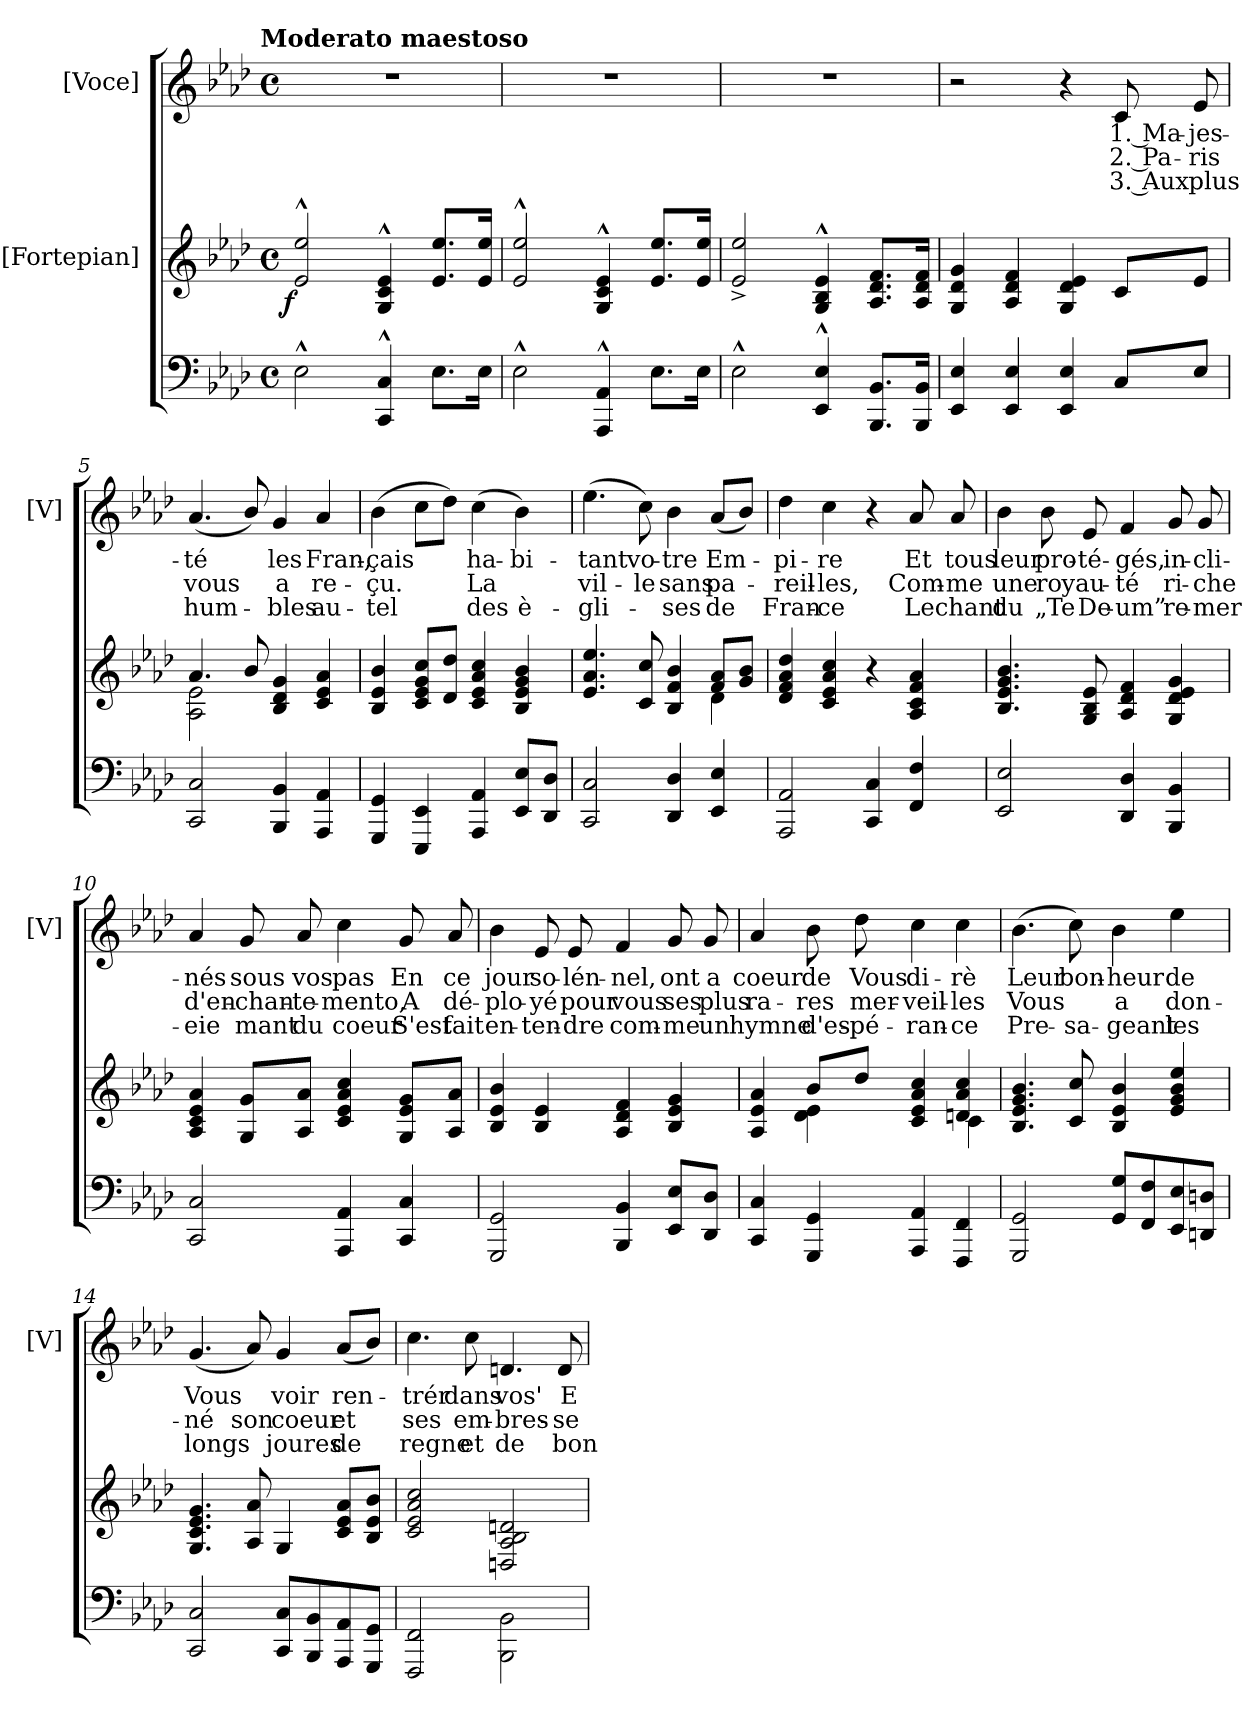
**kern	**kern	**dynam	**kern	**text	**text	**text
*part3	*part2	*part2	*part1	*part1	*part1	*part1
*staff3	*staff2	*staff2	*staff1	*staff1	*staff1	*staff1
*	*I"[Fortepian]	*	*I"[Voce]	*	*	*
*	*	*	*I'[V]	*	*	*
*clefF4	*clefG2	*	*clefG2	*	*	*
*k[b-e-a-d-]	*k[b-e-a-d-]	*	*k[b-e-a-d-]	*	*	*
!!LO:TX:omd:t=Moderato maestoso
*M4/4	*M4/4	*	*M4/4	*	*	*
*met(c)	*met(c)	*	*met(c)	*	*	*
*MM88	*MM88	*	*MM88	*	*	*
=1	=1	=1	=1	=1	=1	=1
!	!	!LO:DY:b:rj	!	!	!	!
2E-^^>\	2e-^^>/ 2ee-^^>/	f	1r	.	.	.
4CC^^>/ 4C^^>/	4G^^>/ 4c^^>/ 4e-^^>/	.	.	.	.	.
8.E-\L	8.e-/ 8.ee-/L	.	.	.	.	.
16E-\Jk	16e-/ 16ee-/Jk	.	.	.	.	.
=2	=2	=2	=2	=2	=2	=2
2E-^^>\	2e-^^>/ 2ee-^^>/	.	1r	.	.	.
4AAA-^^>/ 4AA-^^>/	4G^^>/ 4c^^>/ 4e-^^>/	.	.	.	.	.
8.E-\L	8.e-/ 8.ee-/L	.	.	.	.	.
16E-\Jk	16e-/ 16ee-/Jk	.	.	.	.	.
=3	=3	=3	=3	=3	=3	=3
2E-^^>\	2e-^/ 2ee-^/	.	1r	.	.	.
4EE-^^>/ 4E-^^>/	4G^^>/ 4B-^^>/ 4e-^^>/	.	.	.	.	.
8.BBB-/ 8.BB-/L	8.A-/ 8.d-/ 8.f/L	.	.	.	.	.
16BBB-/ 16BB-/Jk	16A-/ 16d-/ 16f/Jk	.	.	.	.	.
=4	=4	=4	=4	=4	=4	=4
4EE-/ 4E-/	4G/ 4d-/ 4g/	.	2r	.	.	.
4EE-/ 4E-/	4A-/ 4d-/ 4f/	.	.	.	.	.
4EE-/ 4E-/	4G/ 4d-/ 4e-/	.	4r	.	.	.
8C/L	8c/L	.	8c/	1. Ma-	2. Pa-	3. Aux
8E-/J	8e-/J	.	8e-/	-jes-	-ris	plus
=5	=5	=5	=5	=5	=5	=5
*	*^	*	*	*	*	*
2CC/ 2C/	4.a-/	2A-\ 2e-\	.	(<4.a-/	-té	vous	hum-
.	8b-/	.	.	8b-/)	.	.	.
4BBB-/ 4BB-/	4B-/ 4d-/ 4g/	2ryy	.	4g/	les	a	-bles
4AAA-/ 4AA-/	4c/ 4e-/ 4a-/	.	.	4a-/	Fran,-	re-	au-
*	*v	*v	*	*	*	*	*
=6	=6	=6	=6	=6	=6	=6
4GGG/ 4GG/	4B-/ 4e-/ 4b-/	.	(>4b-\	-çais	-çu.	-tel
4EEE-/ 4EE-/	8c/ 8e-/ 8g/ 8cc/L	.	8cc\L	.	.	.
.	8d-/ 8dd-/J	.	8dd-\J)	.	.	.
4AAA-/ 4AA-/	4c/ 4e-/ 4a-/ 4cc/	.	(>4cc\	ha-	La	des
8EE-/ 8E-/L	4B-/ 4e-/ 4g/ 4b-/	.	4b-\)	-bi-	.	è-
8DD-/ 8D-/J	.	.	.	.	.	.
=7	=7	=7	=7	=7	=7	=7
*	*^	*	*	*	*	*
2CC/ 2C/	4.e-/ 4.a-/ 4.ee-/	2ryy	.	(>4.ee-\	-tant	vil-	-gli-
.	8c/ 8cc/	.	.	8cc\)	vo-	-le	.
4DD-/ 4D-/	4B-/ 4f/ 4b-/	4ryy	.	4b-\	-tre	sans	-ses
4EE-/ 4E-/	8f/ 8a-/L	4d-\	.	(<8a-/L	Em-	pa-	de
.	8g/ 8b-/J	.	.	8b-/J)	.	.	.
*	*v	*v	*	*	*	*	*
=8	=8	=8	=8	=8	=8	=8
2AAA-/ 2AA-/	4d-/ 4f/ 4a-/ 4dd-/	.	4dd-\	-pi-	-reil-	Fran-
.	4c/ 4e-/ 4a-/ 4cc/	.	4cc\	-re	-les,	-ce
4CC/ 4C/	4r	.	4r	.	.	.
4FF/ 4F/	4A-/ 4c/ 4f/ 4a-/	.	8a-/	Et	Com-	Le
.	.	.	8a-/	tous	-me	chant
=9	=9	=9	=9	=9	=9	=9
2EE-/ 2E-/	4.B-/ 4.e-/ 4.g/ 4.b-/	.	4b-\	leur	une	du
.	.	.	8b-\	pro-	ro	„Te
.	8G/ 8B-/ 8e-/	.	8e-/	-té-	yau-	De-
4DD-/ 4D-/	4A-/ 4d-/ 4f/	.	4f/	-gés,	-té	-um”
4BBB-/ 4BB-/	4G/ 4d-/ 4e-/ 4g/	.	8g/	in-	ri-	re-
.	.	.	8g/	-cli-	-che	-mer-
=10	=10	=10	=10	=10	=10	=10
2CC/ 2C/	4A-/ 4c/ 4e-/ 4a-/	.	4a-/	-nés	d'en-	-eie
.	8G/ 8g/L	.	8g/	sous	-chan-	mant
.	8A-/ 8a-/J	.	8a-/	vos	-te-	du
4AAA-/ 4AA-/	4c/ 4e-/ 4a-/ 4cc/	.	4cc\	pas	-mento,	coeur
4CC/ 4C/	8G/ 8e-/ 8g/L	.	8g/	En	A	S'est
.	8A-/ 8a-/J	.	8a-/	ce	dé-	fait
=11	=11	=11	=11	=11	=11	=11
2GGG/ 2GG/	4B-/ 4e-/ 4b-/	.	4b-\	jour	-plo-	en-
.	4B-/ 4e-/	.	8e-/	so-	-yé	-ten-
.	.	.	8e-/	-lén-	pour	-dre
4BBB-/ 4BB-/	4A-/ 4d-/ 4f/	.	4f/	-nel,	vous	com-
8EE-/ 8E-/L	4B-/ 4e-/ 4g/	.	8g/	ont	ses	-me
8DD-/ 8D-/J	.	.	8g/	a	plus	un
=12	=12	=12	=12	=12	=12	=12
*	*^	*	*	*	*	*
4CC/ 4C/	4A-/ 4e-/ 4a-/	4ryy	.	4a-/	coeur	ra-	hymne
4GGG/ 4GG/	8b-/L	4d-\ 4e-\	.	8b-\	de	-res	d'es-
.	8dd-/J	.	.	8dd-\	Vous	mer-	-pé-
4AAA-/ 4AA-/	4c/ 4e-/ 4a-/ 4cc/	4ryy	.	4cc\	di-	-veil-	-ran-
4FFF/ 4FF/	4dn/ 4a-/ 4cc/	4c\	.	4cc\	-rè	-les	ce
*	*v	*v	*	*	*	*	*
=13	=13	=13	=13	=13	=13	=13
2GGG/ 2GG/	4.B-/ 4.e-/ 4.g/ 4.b-/	.	(>4.b-\	Leur	Vous	Pre-
.	8c/ 8cc/	.	8cc\)	bon-	.	-sa-
8GG/ 8G/L	4B-/ 4e-/ 4b-/	.	4b-\	-heur	a	-geant
8FF/ 8F/	.	.	.	.	.	.
8EE-/ 8E-/	4e-/ 4g/ 4b-/ 4ee-/	.	4ee-\	de	don-	les
8DDn/ 8Dn/J	.	.	.	.	.	.
=14	=14	=14	=14	=14	=14	=14
2CC/ 2C/	4.G/ 4.c/ 4.e-/ 4.g/	.	(<4.g/	Vous	-né	longs
.	8A-/ 8a-/	.	8a-/)	.	son	.
8CC/ 8C/L	4G/	.	4g/	voir	coeur	joures
8BBB-/ 8BB-/	.	.	.	.	.	.
8AAA-/ 8AA-/	8c/ 8e-/ 8a-/L	.	(<8a-/L	ren-	et	de
8GGG/ 8GG/J	8B-/ 8e-/ 8b-/J	.	8b-/J)	.	.	.
=15	=15	=15	=15	=15	=15	=15
2FFF/ 2FF/	2c/ 2e-/ 2a-/ 2cc/	.	4.cc\	-trér	ses	regne
.	.	.	8cc\	dans	em-	et
2BBB-\ 2BB-\	2Dn/ 2A-/ 2B-/ 2dn/	.	4.dn/	vos'	-bres-	de
.	.	.	8d/	E-	-se-	bon-
=	=	=	=	=	=	=
*-	*-	*-	*-	*-	*-	*-
